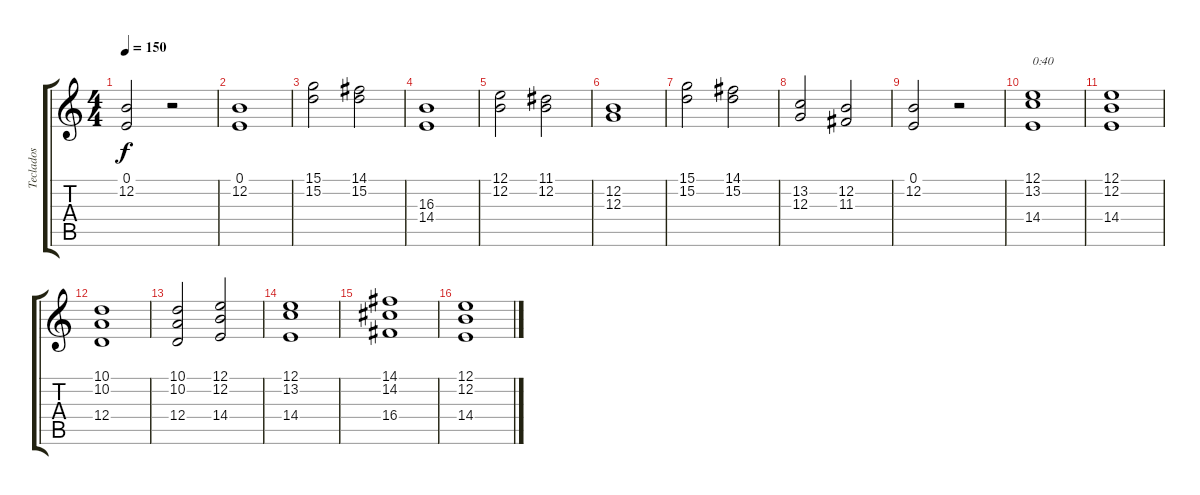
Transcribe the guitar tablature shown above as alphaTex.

\track ("Teclados" "Teclados") {instrument synthstrings1}
\staff {score tabs}
\tuning (E4 B3 G3 D3 A2 E2) {hide}
\ts (4 4)
\tempo 150
\clef g2
\ks c
(0.1 12.2).2{dy f} r.2 |
(0.1 12.2).1 |
(15.1 15.2).2 (14.1 15.2).2 |
(16.3 14.4).1 |
(12.1 12.2).2 (11.1 12.2).2 |
(12.2 12.3).1 |
(15.1 15.2).2 (14.1 15.2).2 |
(13.2 12.3).2 (12.2 11.3).2 |
(0.1 12.2).2 r.2 |
(12.1 13.2 14.4).1{txt "0:40"} |
(12.1 12.2 14.4).1 |
(10.1 10.2 12.4).1 |
(10.1 10.2 12.4).2 (12.1 12.2 14.4).2 |
(12.1 13.2 14.4).1 |
(14.1 14.2 16.4).1 |
(12.1 12.2 14.4).1
